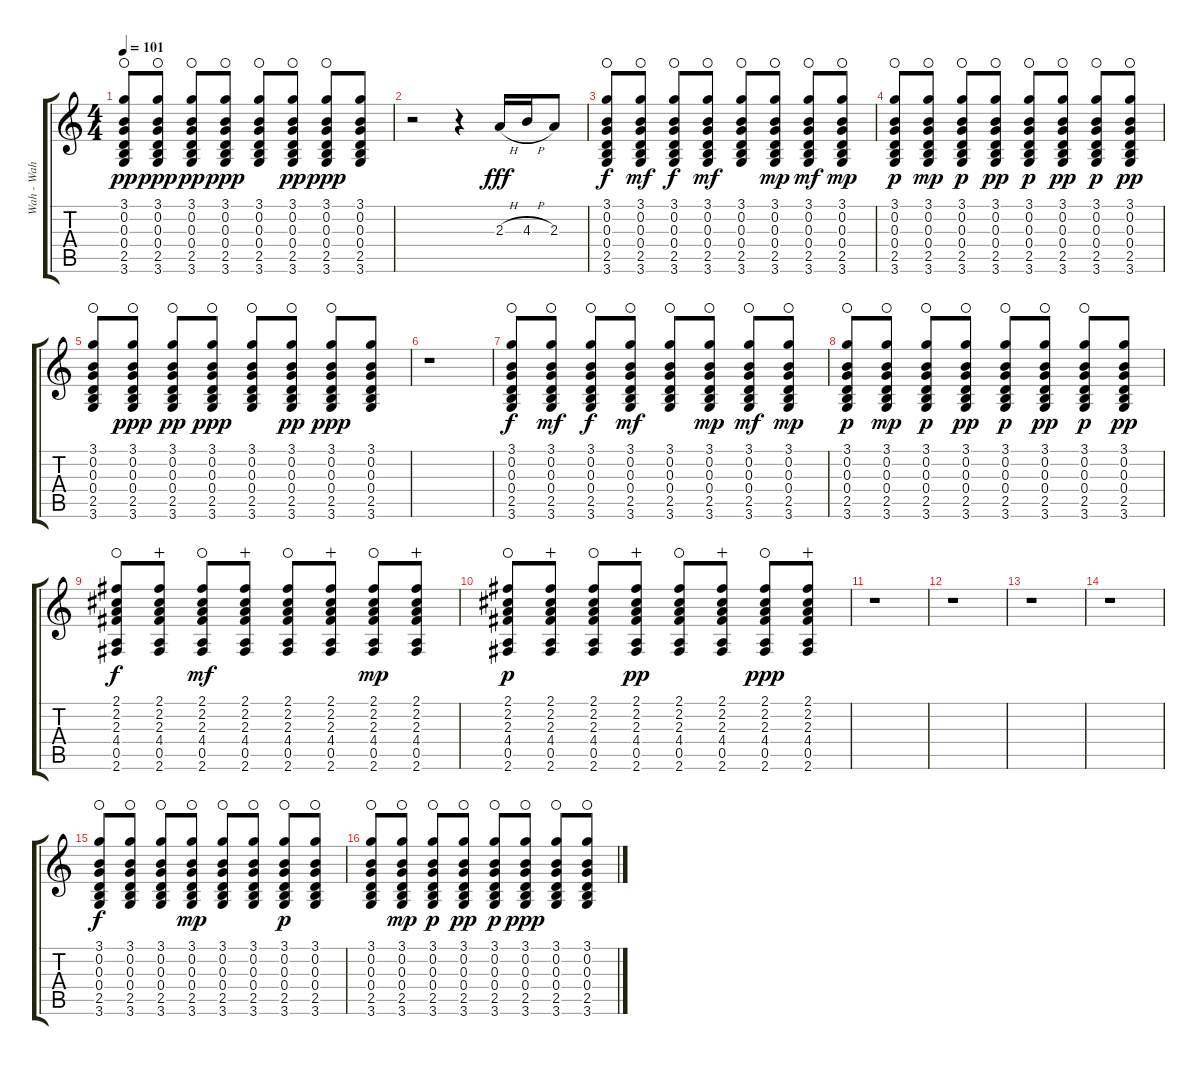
\track ("Wah - Wah" "Wah - Wah") {instrument overdrivenguitar}
\staff {score tabs}
\tuning (E4 B3 G3 D3 A2 E2) {hide}
\ts (4 4)
\tempo 101
\clef g2
\ks c
(3.1 0.2 0.3 0.4 2.5 3.6).8{dy pp waho} (3.1 0.2 0.3 0.4 2.5 3.6).8{dy ppp waho} (3.1 0.2 0.3 0.4 2.5 3.6).8{dy pp waho} (3.1 0.2 0.3 0.4 2.5 3.6).8{dy ppp waho} (3.1 0.2 0.3 0.4 2.5 3.6).8{waho} (3.1 0.2 0.3 0.4 2.5 3.6).8{dy pp waho} (3.1 0.2 0.3 0.4 2.5 3.6).8{dy ppp waho} (3.1 0.2 0.3 0.4 2.5 3.6).8 |
r.2 r.4 2.3{h}.16{dy fff} 4.3{h}.16 2.3.8 |
(3.1 0.2 0.3 0.4 2.5 3.6).8{dy f waho} (3.1 0.2 0.3 0.4 2.5 3.6).8{dy mf waho} (3.1 0.2 0.3 0.4 2.5 3.6).8{dy f waho} (3.1 0.2 0.3 0.4 2.5 3.6).8{dy mf waho} (3.1 0.2 0.3 0.4 2.5 3.6).8{waho} (3.1 0.2 0.3 0.4 2.5 3.6).8{dy mp waho} (3.1 0.2 0.3 0.4 2.5 3.6).8{dy mf waho} (3.1 0.2 0.3 0.4 2.5 3.6).8{dy mp waho} |
(3.1 0.2 0.3 0.4 2.5 3.6).8{dy p waho} (3.1 0.2 0.3 0.4 2.5 3.6).8{dy mp waho} (3.1 0.2 0.3 0.4 2.5 3.6).8{dy p waho} (3.1 0.2 0.3 0.4 2.5 3.6).8{dy pp waho} (3.1 0.2 0.3 0.4 2.5 3.6).8{dy p waho} (3.1 0.2 0.3 0.4 2.5 3.6).8{dy pp waho} (3.1 0.2 0.3 0.4 2.5 3.6).8{dy p waho} (3.1 0.2 0.3 0.4 2.5 3.6).8{dy pp waho} |
(3.1 0.2 0.3 0.4 2.5 3.6).8{waho} (3.1 0.2 0.3 0.4 2.5 3.6).8{dy ppp waho} (3.1 0.2 0.3 0.4 2.5 3.6).8{dy pp waho} (3.1 0.2 0.3 0.4 2.5 3.6).8{dy ppp waho} (3.1 0.2 0.3 0.4 2.5 3.6).8{waho} (3.1 0.2 0.3 0.4 2.5 3.6).8{dy pp waho} (3.1 0.2 0.3 0.4 2.5 3.6).8{dy ppp waho} (3.1 0.2 0.3 0.4 2.5 3.6).8 |
r.1 |
(3.1 0.2 0.3 0.4 2.5 3.6).8{dy f waho} (3.1 0.2 0.3 0.4 2.5 3.6).8{dy mf waho} (3.1 0.2 0.3 0.4 2.5 3.6).8{dy f waho} (3.1 0.2 0.3 0.4 2.5 3.6).8{dy mf waho} (3.1 0.2 0.3 0.4 2.5 3.6).8{waho} (3.1 0.2 0.3 0.4 2.5 3.6).8{dy mp waho} (3.1 0.2 0.3 0.4 2.5 3.6).8{dy mf waho} (3.1 0.2 0.3 0.4 2.5 3.6).8{dy mp waho} |
(3.1 0.2 0.3 0.4 2.5 3.6).8{dy p waho} (3.1 0.2 0.3 0.4 2.5 3.6).8{dy mp waho} (3.1 0.2 0.3 0.4 2.5 3.6).8{dy p waho} (3.1 0.2 0.3 0.4 2.5 3.6).8{dy pp waho} (3.1 0.2 0.3 0.4 2.5 3.6).8{dy p waho} (3.1 0.2 0.3 0.4 2.5 3.6).8{dy pp waho} (3.1 0.2 0.3 0.4 2.5 3.6).8{dy p waho} (3.1 0.2 0.3 0.4 2.5 3.6).8{dy pp} |
(2.1 2.2 2.3 4.4 0.5 2.6).8{dy f waho} (2.1 2.2 2.3 4.4 0.5 2.6).8{wahc} (2.1 2.2 2.3 4.4 0.5 2.6).8{dy mf waho} (2.1 2.2 2.3 4.4 0.5 2.6).8{wahc} (2.1 2.2 2.3 4.4 0.5 2.6).8{waho} (2.1 2.2 2.3 4.4 0.5 2.6).8{wahc} (2.1 2.2 2.3 4.4 0.5 2.6).8{dy mp waho} (2.1 2.2 2.3 4.4 0.5 2.6).8{wahc} |
(2.1 2.2 2.3 4.4 0.5 2.6).8{dy p waho} (2.1 2.2 2.3 4.4 0.5 2.6).8{wahc} (2.1 2.2 2.3 4.4 0.5 2.6).8{waho} (2.1 2.2 2.3 4.4 0.5 2.6).8{dy pp wahc} (2.1 2.2 2.3 4.4 0.5 2.6).8{waho} (2.1 2.2 2.3 4.4 0.5 2.6).8{wahc} (2.1 2.2 2.3 4.4 0.5 2.6).8{dy ppp waho} (2.1 2.2 2.3 4.4 0.5 2.6).8{wahc} |
r.1 |
r.1 |
r.1 |
r.1 |
(3.1 0.2 0.3 0.4 2.5 3.6).8{dy f waho} (3.1 0.2 0.3 0.4 2.5 3.6).8{waho} (3.1 0.2 0.3 0.4 2.5 3.6).8{waho} (3.1 0.2 0.3 0.4 2.5 3.6).8{dy mp waho} (3.1 0.2 0.3 0.4 2.5 3.6).8{waho} (3.1 0.2 0.3 0.4 2.5 3.6).8{waho} (3.1 0.2 0.3 0.4 2.5 3.6).8{dy p waho} (3.1 0.2 0.3 0.4 2.5 3.6).8{waho} |
(3.1 0.2 0.3 0.4 2.5 3.6).8{waho} (3.1 0.2 0.3 0.4 2.5 3.6).8{dy mp waho} (3.1 0.2 0.3 0.4 2.5 3.6).8{dy p waho} (3.1 0.2 0.3 0.4 2.5 3.6).8{dy pp waho} (3.1 0.2 0.3 0.4 2.5 3.6).8{dy p waho} (3.1 0.2 0.3 0.4 2.5 3.6).8{dy ppp waho} (3.1 0.2 0.3 0.4 2.5 3.6).8{waho} (3.1 0.2 0.3 0.4 2.5 3.6).8{waho}
